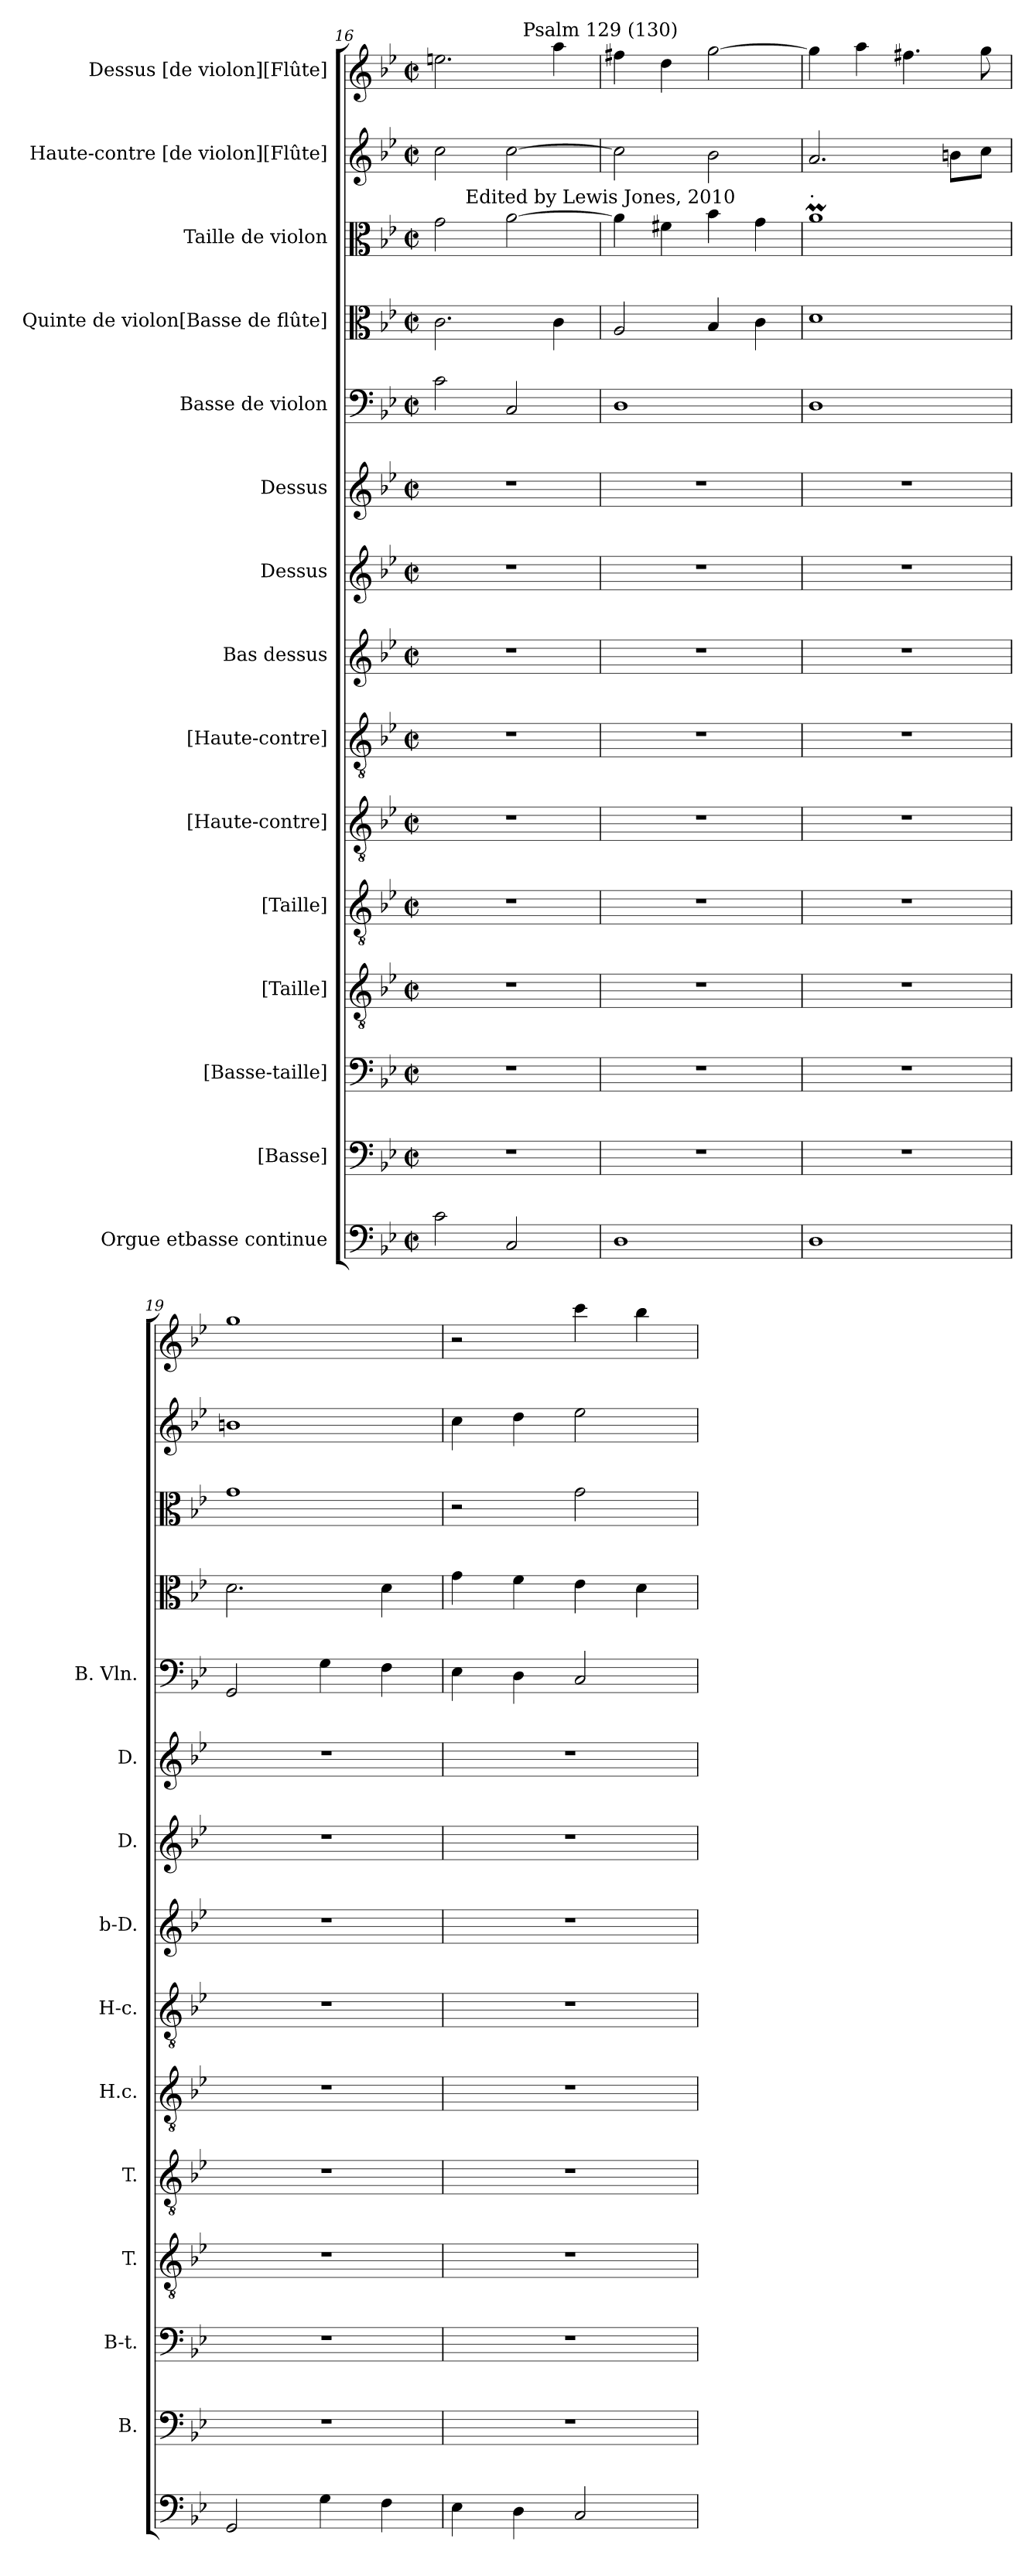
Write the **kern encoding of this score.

**kern	**kern	**kern	**kern	**kern	**kern	**kern	**kern	**kern	**kern	**kern	**kern	**kern	**kern	**kern
*part15	*part14	*part13	*part12	*part11	*part10	*part9	*part8	*part7	*part6	*part5	*part4	*part3	*part2	*part1
*staff15	*staff14	*staff13	*staff12	*staff11	*staff10	*staff9	*staff8	*staff7	*staff6	*staff5	*staff4	*staff3	*staff2	*staff1
*I"Orgue etbasse continue	*I"[Basse]	*I"[Basse-taille]	*I"[Taille]	*I"[Taille]	*I"[Haute-contre]	*I"[Haute-contre]	*I"Bas dessus	*I"Dessus	*I"Dessus	*I"Basse de violon	*I"Quinte de violon[Basse de flûte]	*I"Taille de violon	*I"Haute-contre [de violon][Flûte]	*I"Dessus [de violon][Flûte]
*	*I'B.	*I'B-t.	*I'T.	*I'T.	*I'H.c.	*I'H-c.	*I'b-D.	*I'D.	*I'D.	*I'B. Vln.	*	*	*	*
*clefF4	*clefF4	*clefF4	*clefGv2	*clefGv2	*clefGv2	*clefGv2	*clefG2	*clefG2	*clefG2	*clefF4	*clefC3	*clefC3	*clefG2	*clefG2
*	*	*	*ITrd7c12	*ITrd7c12	*ITrd7c12	*ITrd7c12	*	*	*	*ITrd7c12	*	*	*	*
*k[b-e-]	*k[b-e-]	*k[b-e-]	*k[b-e-]	*k[b-e-]	*k[b-e-]	*k[b-e-]	*k[b-e-]	*k[b-e-]	*k[b-e-]	*k[b-e-]	*k[b-e-]	*k[b-e-]	*k[b-e-]	*k[b-e-]
*g:	*g:	*g:	*g:	*g:	*g:	*g:	*g:	*g:	*g:	*g:	*g:	*g:	*g:	*g:
*M2/2	*M2/2	*M2/2	*M2/2	*M2/2	*M2/2	*M2/2	*M2/2	*M2/2	*M2/2	*M2/2	*M2/2	*M2/2	*M2/2	*M2/2
*met(c|)	*met(c|)	*met(c|)	*met(c|)	*met(c|)	*met(c|)	*met(c|)	*met(c|)	*met(c|)	*met(c|)	*met(c|)	*met(c|)	*met(c|)	*met(c|)	*met(c|)
=16	=16	=16	=16	=16	=16	=16	=16	=16	=16	=16	=16	=16	=16	=16
2c\	1r	1r	1r	1r	1r	1r	1r	1r	1r	2C\	2.c\	2g\	2cc\	2.een\
2C/	.	.	.	.	.	.	.	.	.	2CC/	.	[2a\	[2cc\	.
.	.	.	.	.	.	.	.	.	.	.	4c\	.	.	4aa\
!	!	!	!	!	!	!	!	!	!	!	!	!	!	!LO:TX:a:cj:t=Psalm 129 (130)
!	!	!	!	!	!	!	!	!	!	!	!	!LO:TX:a:cj:t=Edited by Lewis Jones, 2010	!	!
=17	=17	=17	=17	=17	=17	=17	=17	=17	=17	=17	=17	=17	=17	=17
1D	1r	1r	1r	1r	1r	1r	1r	1r	1r	1DD	2A/	4a\]	2cc\]	4ff#X\
.	.	.	.	.	.	.	.	.	.	.	.	4f#X\	.	4dd\
.	.	.	.	.	.	.	.	.	.	.	4B-/	4b-\	2b-\	[2gg\
.	.	.	.	.	.	.	.	.	.	.	4c\	4g\	.	.
=18	=18	=18	=18	=18	=18	=18	=18	=18	=18	=18	=18	=18	=18	=18
!	!	!	!	!	!	!	!	!	!	!	!	!LO:TX:a:t=.	!	!
1D	1r	1r	1r	1r	1r	1r	1r	1r	1r	1DD	1d	1am	2.a/	4gg\]
.	.	.	.	.	.	.	.	.	.	.	.	.	.	4aa\
.	.	.	.	.	.	.	.	.	.	.	.	.	.	4.ff#X\
.	.	.	.	.	.	.	.	.	.	.	.	.	8bn\L	.
.	.	.	.	.	.	.	.	.	.	.	.	.	8cc\J	8gg\
=19	=19	=19	=19	=19	=19	=19	=19	=19	=19	=19	=19	=19	=19	=19
2GG/	1r	1r	1r	1r	1r	1r	1r	1r	1r	2GGG/	2.d\	1g	1bn	1gg
4G\	.	.	.	.	.	.	.	.	.	4GG\	.	.	.	.
4F\	.	.	.	.	.	.	.	.	.	4FF\	4d\	.	.	.
=20	=20	=20	=20	=20	=20	=20	=20	=20	=20	=20	=20	=20	=20	=20
4E-\	1r	1r	1r	1r	1r	1r	1r	1r	1r	4EE-\	4g\	2r	4cc\	2r
4D\	.	.	.	.	.	.	.	.	.	4DD\	4f\	.	4dd\	.
2C/	.	.	.	.	.	.	.	.	.	2CC/	4e-\	2g\	2ee-\	4ccc\
.	.	.	.	.	.	.	.	.	.	.	4d\	.	.	4bb-\
=	=	=	=	=	=	=	=	=	=	=	=	=	=	=
*-	*-	*-	*-	*-	*-	*-	*-	*-	*-	*-	*-	*-	*-	*-
